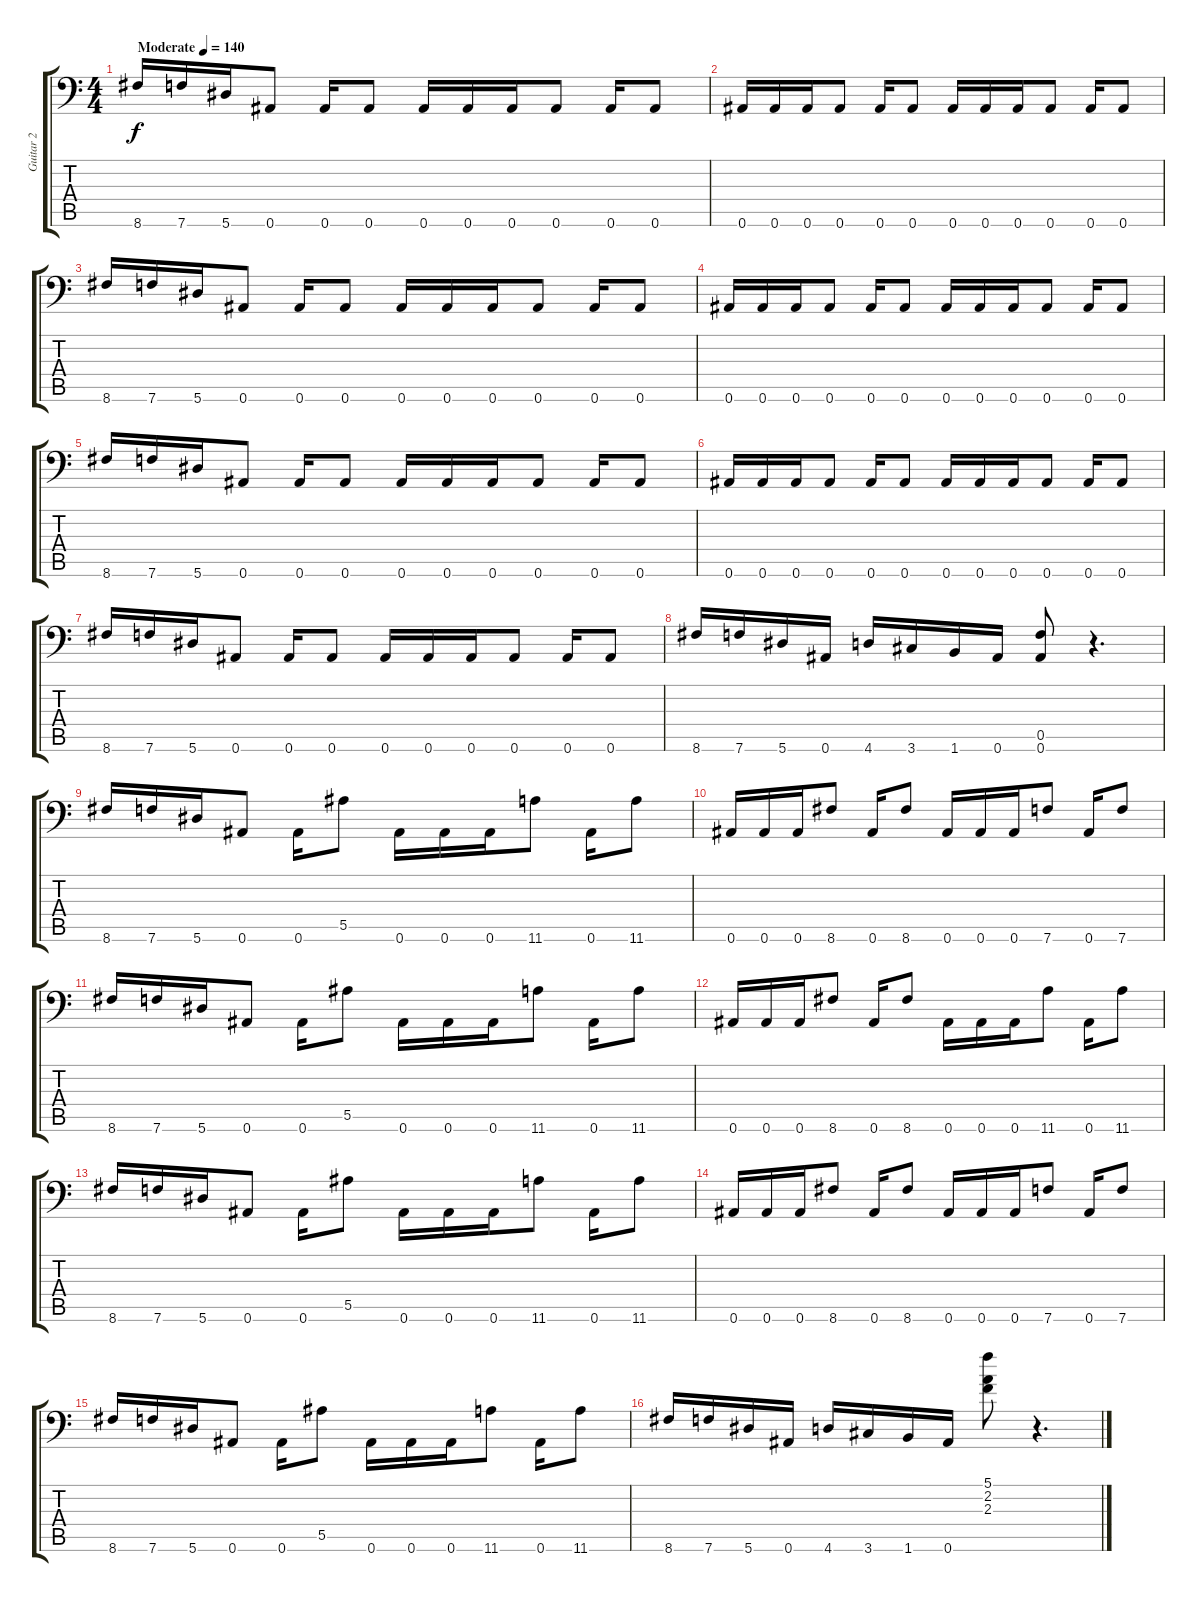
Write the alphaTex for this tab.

\track ("Guitar 2" "Guitar 2") {instrument distortionguitar}
\staff {score tabs}
\tuning (C4 G3 Eb3 Bb2 F2 Bb1) {hide}
\ts (4 4)
\tempo (140 "Moderate")
\clef f4
\ks c
8.6.16{dy f instrument distortionguitar} 7.6.16 5.6.16 0.6.8 0.6.16 0.6.8 0.6.16 0.6.16 0.6.16 0.6.8 0.6.16 0.6.8 |
0.6.16 0.6.16 0.6.16 0.6.8 0.6.16 0.6.8 0.6.16 0.6.16 0.6.16 0.6.8 0.6.16 0.6.8 |
8.6.16 7.6.16 5.6.16 0.6.8 0.6.16 0.6.8 0.6.16 0.6.16 0.6.16 0.6.8 0.6.16 0.6.8 |
0.6.16 0.6.16 0.6.16 0.6.8 0.6.16 0.6.8 0.6.16 0.6.16 0.6.16 0.6.8 0.6.16 0.6.8 |
8.6.16 7.6.16 5.6.16 0.6.8 0.6.16 0.6.8 0.6.16 0.6.16 0.6.16 0.6.8 0.6.16 0.6.8 |
0.6.16 0.6.16 0.6.16 0.6.8 0.6.16 0.6.8 0.6.16 0.6.16 0.6.16 0.6.8 0.6.16 0.6.8 |
8.6.16 7.6.16 5.6.16 0.6.8 0.6.16 0.6.8 0.6.16 0.6.16 0.6.16 0.6.8 0.6.16 0.6.8 |
8.6.16 7.6.16 5.6.16 0.6.16 4.6.16 3.6.16 1.6.16 0.6.16 (0.5 0.6).8 r.4{d} |
8.6.16 7.6.16 5.6.16 0.6.8 0.6.16 5.5.8 0.6.16 0.6.16 0.6.16 11.6.8 0.6.16 11.6.8 |
0.6.16 0.6.16 0.6.16 8.6.8 0.6.16 8.6.8 0.6.16 0.6.16 0.6.16 7.6.8 0.6.16 7.6.8 |
8.6.16 7.6.16 5.6.16 0.6.8 0.6.16 5.5.8 0.6.16 0.6.16 0.6.16 11.6.8 0.6.16 11.6.8 |
0.6.16 0.6.16 0.6.16 8.6.8 0.6.16 8.6.8 0.6.16 0.6.16 0.6.16 11.6.8 0.6.16 11.6.8 |
8.6.16 7.6.16 5.6.16 0.6.8 0.6.16 5.5.8 0.6.16 0.6.16 0.6.16 11.6.8 0.6.16 11.6.8 |
0.6.16 0.6.16 0.6.16 8.6.8 0.6.16 8.6.8 0.6.16 0.6.16 0.6.16 7.6.8 0.6.16 7.6.8 |
8.6.16 7.6.16 5.6.16 0.6.8 0.6.16 5.5.8 0.6.16 0.6.16 0.6.16 11.6.8 0.6.16 11.6.8 |
8.6.16 7.6.16 5.6.16 0.6.16 4.6.16 3.6.16 1.6.16 0.6.16 (5.1 2.2 2.3).8 r.4{d}
